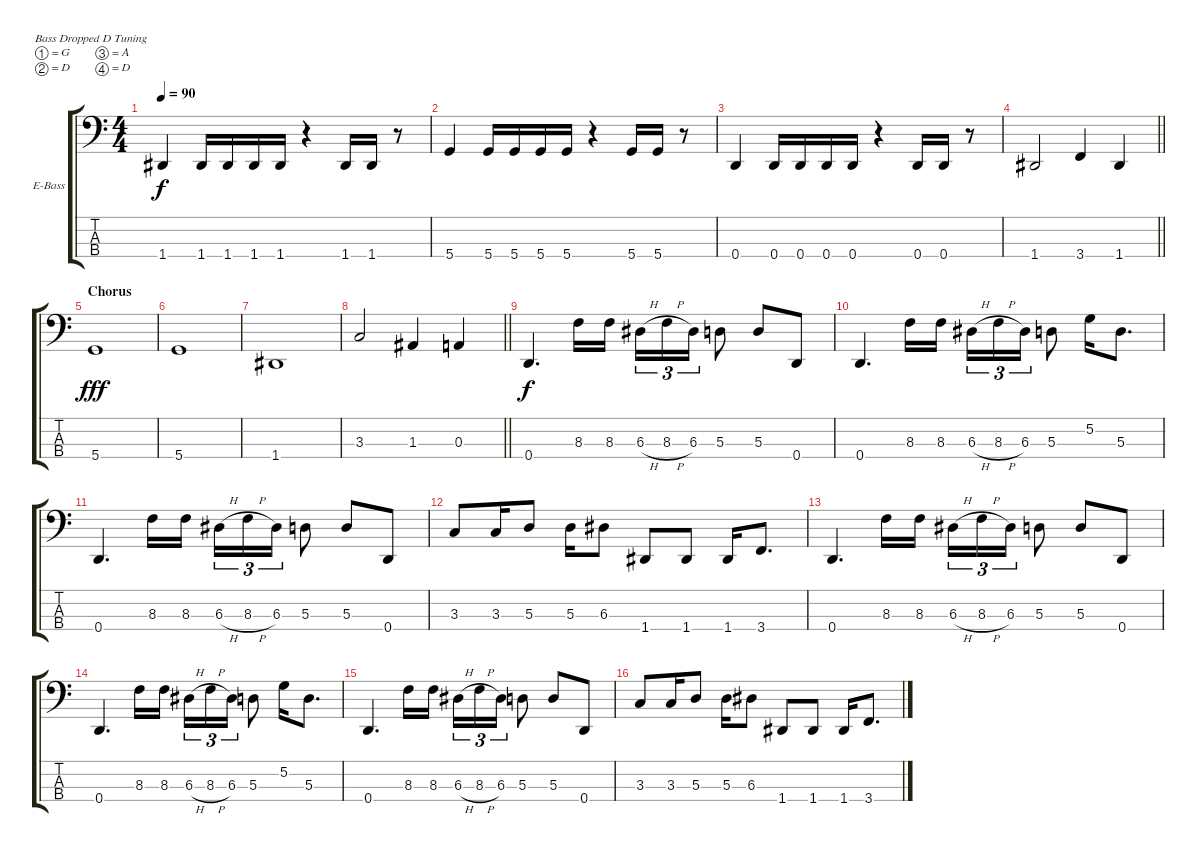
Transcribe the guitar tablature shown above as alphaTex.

\bracketExtendMode groupsimilarinstruments
\firstSystemTrackNameOrientation horizontal
\otherSystemsTrackNameOrientation horizontal
\track ("Track 8" "E-Bass") {instrument electricbassfinger}
\staff {score tabs}
\tuning (G2 D2 A1 D1)
\ts (4 4)
\tempo 90
\clef f4
\ks c
1.4.4{dy f} 1.4.16 1.4.16 1.4.16 1.4.16 r.4 1.4.16 1.4.16 r.8 |
5.4.4 5.4.16 5.4.16 5.4.16 5.4.16 r.4 5.4.16 5.4.16 r.8 |
0.4.4 0.4.16 0.4.16 0.4.16 0.4.16 r.4 0.4.16 0.4.16 r.8 |
\barLineRight lightlight
1.4.2 3.4.4 1.4.4 |
\section ("" "Chorus")
5.4.1{dy fff} |
5.4.1 |
1.4.1 |
\barLineRight lightlight
3.3.2 1.3.4 0.3.4 |
0.4.4{d dy f} 8.3.16 8.3.16 6.3{h}.16{tu (3 2)} 8.3{h}.16{tu (3 2)} 6.3.16{tu (3 2)} 5.3.8 5.3.8 0.4.8 |
0.4.4{d} 8.3.16 8.3.16 6.3{h}.16{tu (3 2)} 8.3{h}.16{tu (3 2)} 6.3.16{tu (3 2)} 5.3.8 5.2.16 5.3.8{d} |
0.4.4{d} 8.3.16 8.3.16 6.3{h}.16{tu (3 2)} 8.3{h}.16{tu (3 2)} 6.3.16{tu (3 2)} 5.3.8 5.3.8 0.4.8 |
3.3.8 3.3.16 5.3.8 5.3.16 6.3.8 1.4.8 1.4.8 1.4.16 3.4.8{d} |
0.4.4{d} 8.3.16 8.3.16 6.3{h}.16{tu (3 2)} 8.3{h}.16{tu (3 2)} 6.3.16{tu (3 2)} 5.3.8 5.3.8 0.4.8 |
0.4.4{d} 8.3.16 8.3.16 6.3{h}.16{tu (3 2)} 8.3{h}.16{tu (3 2)} 6.3.16{tu (3 2)} 5.3.8 5.2.16 5.3.8{d} |
0.4.4{d} 8.3.16 8.3.16 6.3{h}.16{tu (3 2)} 8.3{h}.16{tu (3 2)} 6.3.16{tu (3 2)} 5.3.8 5.3.8 0.4.8 |
3.3.8 3.3.16 5.3.8 5.3.16 6.3.8 1.4.8 1.4.8 1.4.16 3.4.8{d}
